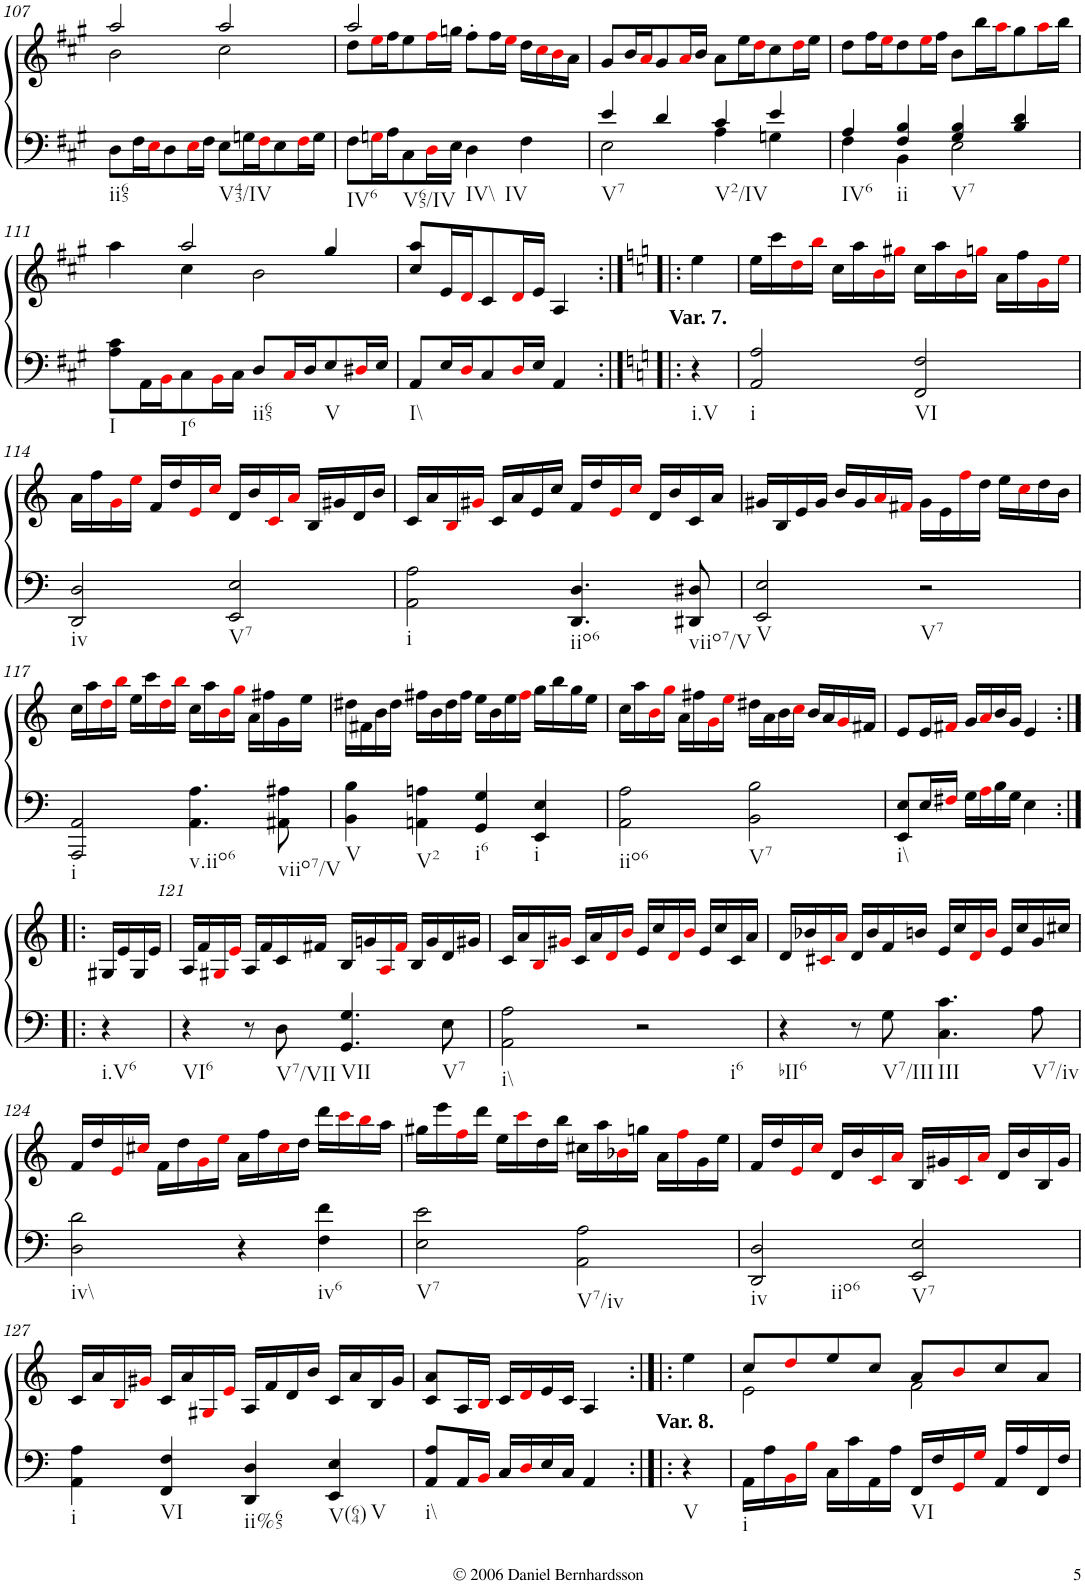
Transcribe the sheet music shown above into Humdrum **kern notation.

**kern	**kern
*part1	*part1
*staff2	*staff1
*I"Piano	*
*I'Pno.	*
!!LO:PB:g=z
*clefG2	*clefF4
*k[f#c#g#]	*k[f#c#g#]
*A:	*A:
*M2/2	*M2/2
*met(c|)	*met(c|)
=107	=107
*	*^
!LO:TX:b:t=ii65	!	!
8D\L	2aa/	2b\
16F#\L	.	.
16Ei\J	.	.
8D\	.	.
16Ei\L	.	.
16F#\JJ	.	.
!LO:TX:b:t=V43/IV	!	!
8E\L	2aa/	2cc#\
16Gn\L	.	.
16F#i\J	.	.
8E\	.	.
16F#i\L	.	.
16G\JJ	.	.
=108	=108	=108
!LO:TX:b:t=IV6	!	!
8F#\L	2aa/	8dd\L
16Gni\L	.	16eei\L
16A\J	.	16ff#\J
!LO:TX:b:t=V65/IV	!	!
8C#\	.	8ee\
16Di\L	.	16ff#i\L
16E\JJ	.	16ggn\JJ
!LO:TX:b:t=IV\\	!	!
!LO:TX:b:t=IV	!	!
4D\	8ff#'\L	2ryy
.	16ff#\L	.
.	16eei\JJ	.
4F#\	16dd\LL	.
.	16cc#i\	.
.	16bi\	.
.	16a\JJ	.
*	*v	*v
=109	=109
*^	*
!LO:TX:b:t=V7	!	!
4e/	2E\	8g#/L
.	.	16b/L
.	.	16ai/J
4d/	.	8g#/
.	.	16ai/L
.	.	16b/JJ
!LO:TX:b:t=V2/IV	!	!
4c#/	4A\	8a\L
.	.	16ee\L
.	.	16ddi\J
4e/	4Gn\	8cc#\
.	.	16ddi\L
.	.	16ee\JJ
=110	=110	=110
!LO:TX:b:t=IV6	!	!
4A/	4F#\	8dd\L
.	.	16ff#\L
.	.	16eei\J
!LO:TX:b:t=ii	!	!
4F#/ 4B/	4BB\	8dd\
.	.	16eei\L
.	.	16ff#\JJ
!LO:TX:b:t=V7	!	!
4G#/ 4B/	2E\	8b\L
.	.	16bb\L
.	.	16aai\J
4B/ 4d/	.	8gg#\
.	.	16aai\L
.	.	16bb\JJ
*v	*v	*
!!LO:LB:g=z
=111	=111
*	*^
!LO:TX:b:t=I	!	!
8A\ 8c#\L	4aa\	4ryy
16AA\L	.	.
16BBi\J	.	.
!LO:TX:b:t=I6	!	!
8C#\	2aa/	4cc#\
16BBi\L	.	.
16C#\JJ	.	.
!LO:TX:b:t=ii65	!	!
8D/L	.	2b\
16C#i/L	.	.
16D/J	.	.
!LO:TX:b:t=V	!	!
8E/	4gg#/	.
16D#Xi/L	.	.
16E/JJ	.	.
*	*v	*v
=112	=112
!LO:TX:b:t=I\\	!
8AA/L	8cc#/ 8aa/L
16E/L	16e/L
16Di/J	16di/J
8C#/	8c#/
16Di/L	16di/L
16E/JJ	16e/JJ
4AA/	4A/
=112X14:|!|:	=112X14:|!|:
*k[]	*k[]
*C:	*C:
!	!LO:TX:b:B:t=Var. 7.
!LO:TX:b:t=i.V	!
4r	4ee\
=113	=113
!LO:TX:b:t=i	!
2AA/ 2A/	16ee\LL
.	16ccc\
.	16ddi\
.	16bbi\JJ
.	16cc\LL
.	16aa\
.	16bi\
.	16gg#Xi\JJ
!LO:TX:b:t=VI	!
2FF/ 2F/	16cc\LL
.	16aa\
.	16bi\
.	16ggni\JJ
.	16a\LL
.	16ff\
.	16gi\
.	16eei\JJ
!!LO:LB:g=z
=114	=114
!LO:TX:b:t=iv	!
2DD/ 2D/	16a\LL
.	16ff\
.	16gi\
.	16eei\JJ
.	16f/LL
.	16dd/
.	16ei/
.	16cci/JJ
!LO:TX:b:t=V7	!
2EE/ 2E/	16d/LL
.	16b/
.	16ci/
.	16ai/JJ
.	16B/LL
.	16g#X/
.	16d/
.	16b/JJ
=115	=115
!LO:TX:b:t=i	!
2AA\ 2A\	16c/LL
.	16a/
.	16Bi/
.	16g#Xi/JJ
.	16c/LL
.	16a/
.	16e/
.	16cc/JJ
!LO:TX:b:t=iio6	!
4.DD/ 4.D/	16f/LL
.	16dd/
.	16ei/
.	16cci/JJ
.	16d/LL
.	16b/
!LO:TX:b:t=viio7/V	!
8DD#X/ 8D#X/	16c/
.	16a/JJ
=116	=116
!LO:TX:b:t=V	!
2EE/ 2E/	16g#X/LL
.	16B/
.	16e/
.	16g#/JJ
.	16b/LL
.	16g#/
.	16ai/
.	16f#Xi/JJ
!LO:TX:b:t=V7	!
2r	16g#\LL
.	16e\
.	16ffi\
.	16dd\JJ
.	16ee\LL
.	16cci\
.	16dd\
.	16b\JJ
!!LO:LB:g=z
=117	=117
!LO:TX:b:t=i	!
2AAA/ 2AA/	16cc\LL
.	16aa\
.	16ddi\
.	16bbi\JJ
.	16ee\LL
.	16ccc\
.	16ddi\
.	16bbi\JJ
!LO:TX:b:t=v.iio6	!
4.AA\ 4.A\	16cc\LL
.	16aa\
.	16bi\
.	16ggi\JJ
.	16a\LL
.	16ff#X\
!LO:TX:b:t=viio7/V	!
8AA#X\ 8A#X\	16g\
.	16ee\JJ
=118	=118
!LO:TX:b:t=V	!
4BB\ 4B\	16dd#X\LL
.	16f#X\
.	16b\
.	16dd#\JJ
!LO:TX:b:t=V2	!
4AAn\ 4An\	16ff#X\LL
.	16b\
.	16dd#\
.	16ff#\JJ
!LO:TX:b:t=i6	!
4GG/ 4G/	16ee\LL
.	16b\
.	16ee\
.	16ff#i\JJ
!LO:TX:b:t=i	!
4EE/ 4E/	16gg\LL
.	16bb\
.	16gg\
.	16ee\JJ
=119	=119
!LO:TX:b:t=iio6	!
2AA\ 2A\	16cc\LL
.	16aa\
.	16bi\
.	16ggi\JJ
.	16a\LL
.	16ff#X\
.	16gi\
.	16eei\JJ
!LO:TX:b:t=V7	!
2BB\ 2B\	16dd#X\LL
.	16a\
.	16b\
.	16cci\JJ
.	16b/LL
.	16a/
.	16gi/
.	16f#X/JJ
=120	=120
!LO:TX:b:t=i\\	!
8EE/ 8E/L	8e/L
16E/L	16e/L
16F#Xi/JJ	16f#Xi/JJ
16G\LL	16g/LL
16Ai\	16ai/
16B\	16b/
16G\JJ	16g/JJ
4E\	4e/
!!LO:LB:g=z
=120X15:|!|:	=120X15:|!|:
!LO:TX:b:t=i.V6	!
4r	16G#X/LL
.	16e/
.	16G#/
.	16e/JJ
=121	=121
!LO:TX:b:t=VI6	!
4r	16A/LL
.	16f/
.	16G#Xi/
.	16ei/JJ
8r	16A/LL
.	16f/
!LO:TX:b:t=V7/VII	!
8D\	16c/
.	16f#X/JJ
!LO:TX:b:t=VII	!
4.GG/ 4.G/	16B/LL
.	16gn/
.	16Ai/
.	16f#i/JJ
.	16B/LL
.	16g/
!LO:TX:b:t=V7	!
8E\	16d/
.	16g#X/JJ
=122	=122
!LO:TX:b:t=i\\	!
2AA\ 2A\	16c/LL
.	16a/
.	16Bi/
.	16g#Xi/JJ
.	16c/LL
.	16a/
.	16di/
.	16bi/JJ
!LO:TX:b:t=i6	!
2r	16e/LL
.	16cc/
.	16di/
.	16bi/JJ
.	16e/LL
.	16cc/
.	16c/
.	16a/JJ
=123	=123
!LO:TX:b:t=bII6	!
4r	16d/LL
.	16b-X/
.	16c#Xi/
.	16ai/JJ
8r	16d/LL
.	16b-/
!LO:TX:b:t=V7/III	!
8G\	16f/
.	16bn/JJ
!LO:TX:b:t=III	!
4.C\ 4.c\	16e/LL
.	16cc/
.	16di/
.	16bi/JJ
.	16e/LL
.	16cc/
!LO:TX:b:t=V7/iv	!
8A\	16g/
.	16cc#X/JJ
!!LO:LB:g=z
=124	=124
!LO:TX:b:t=iv\\	!
2D\ 2d\	16f/LL
.	16dd/
.	16ei/
.	16cc#Xi/JJ
.	16f\LL
.	16dd\
.	16gi\
.	16eei\JJ
4r	16a\LL
.	16ff\
.	16cc#i\
.	16dd\JJ
!LO:TX:b:t=iv6	!
4F\ 4f\	16ddd\LL
.	16ccci\
.	16bbi\
.	16aa\JJ
=125	=125
!LO:TX:b:t=V7	!
2E\ 2e\	16gg#X\LL
.	16eee\
.	16ffi\
.	16ddd\JJ
.	16ee\LL
.	16ccci\
.	16dd\
.	16bb\JJ
!LO:TX:b:t=V7/iv	!
2AA\ 2A\	16cc#X\LL
.	16aa\
.	16b-Xi\
.	16ggn\JJ
.	16a\LL
.	16ffi\
.	16g\
.	16ee\JJ
=126	=126
!LO:TX:b:t=iv	!
!LO:TX:b:t=iio6	!
2DD/ 2D/	16f/LL
.	16dd/
.	16ei/
.	16cci/JJ
.	16d/LL
.	16b/
.	16ci/
.	16ai/JJ
!LO:TX:b:t=V7	!
2EE/ 2E/	16B/LL
.	16g#X/
.	16ci/
.	16ai/JJ
.	16d/LL
.	16b/
.	16B/
.	16g#/JJ
!!LO:LB:g=z
=127	=127
!LO:TX:b:t=i	!
4AA\ 4A\	16c/LL
.	16a/
.	16Bi/
.	16g#Xi/JJ
!LO:TX:b:t=VI	!
4FF/ 4F/	16c/LL
.	16a/
.	16G#Xi/
.	16ei/JJ
!LO:TX:b:t=ii%65	!
4DD/ 4D/	16A/LL
.	16f/
.	16d/
.	16b/JJ
!LO:TX:b:t=V(64)	!
!LO:TX:b:t=V	!
4EE/ 4E/	16c/LL
.	16a/
.	16B/
.	16g#/JJ
=128	=128
!LO:TX:b:t=i\\	!
8AA/ 8A/L	8c/ 8a/L
16AA/L	16A/L
16BBi/JJ	16Bi/JJ
16C/LL	16c/LL
16Di/	16di/
16E/	16e/
16C/JJ	16c/JJ
4AA/	4A/
=128X16:|!|:	=128X16:|!|:
!	!LO:TX:b:B:t=Var. 8.
!LO:TX:b:t=V	!
4r	4ee\
=129	=129
*	*^
!LO:TX:b:t=i	!	!
16AA\LL	8cc/L	2e\
16A\	.	.
16BBi\	8ddi/	.
16Bi\JJ	.	.
16C\LL	8ee/	.
16c\	.	.
16AA\	8cc/J	.
16A\JJ	.	.
!LO:TX:b:t=VI	!	!
16FF/LL	8a/L	2f\
16F/	.	.
16GGi/	8bi/	.
16Gi/JJ	.	.
16AA/LL	8cc/	.
16A/	.	.
16FF/	8a/J	.
16F/JJ	.	.
*	*v	*v
=	=
*-	*-
